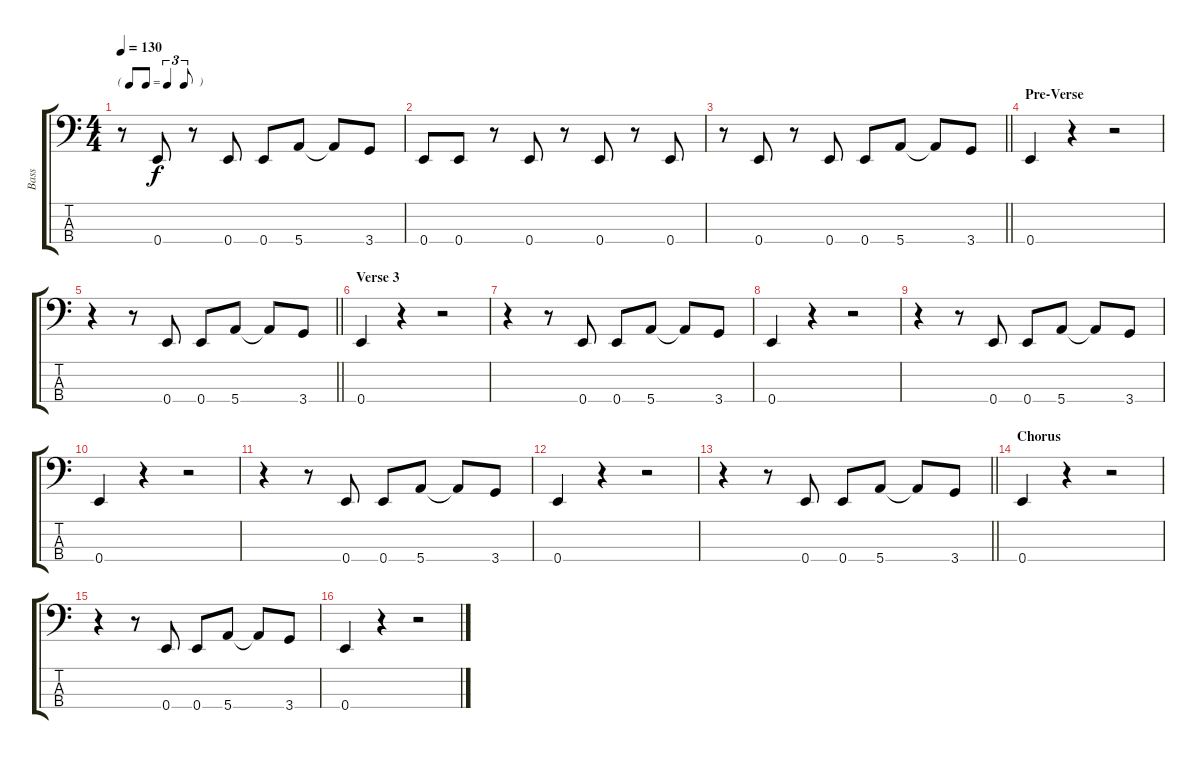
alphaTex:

\track ("Bass" "Bass") {instrument electricbassfinger}
\staff {score tabs}
\tuning (G2 D2 A1 E1) {hide}
\ts (4 4)
\tf triplet8th
\tempo 130
\clef f4
\ks c
r.8{dy f} 0.4.8 r.8 0.4.8 0.4.8 5.4.8 5.4{t}.8 3.4.8 |
0.4.8 0.4.8 r.8 0.4.8 r.8 0.4.8 r.8 0.4.8 |
\barLineRight lightlight
r.8 0.4.8 r.8 0.4.8 0.4.8 5.4.8 5.4{t}.8 3.4.8 |
\section ("" "Pre-Verse")
0.4.4 r.4 r.2 |
\barLineRight lightlight
r.4 r.8 0.4.8 0.4.8 5.4.8 5.4{t}.8 3.4.8 |
\section ("" "Verse 3")
0.4.4 r.4 r.2 |
r.4 r.8 0.4.8 0.4.8 5.4.8 5.4{t}.8 3.4.8 |
0.4.4 r.4 r.2 |
r.4 r.8 0.4.8 0.4.8 5.4.8 5.4{t}.8 3.4.8 |
0.4.4 r.4 r.2 |
r.4 r.8 0.4.8 0.4.8 5.4.8 5.4{t}.8 3.4.8 |
0.4.4 r.4 r.2 |
\barLineRight lightlight
r.4 r.8 0.4.8 0.4.8 5.4.8 5.4{t}.8 3.4.8 |
\section ("" "Chorus")
0.4.4 r.4 r.2 |
r.4 r.8 0.4.8 0.4.8 5.4.8 5.4{t}.8 3.4.8 |
0.4.4 r.4 r.2
